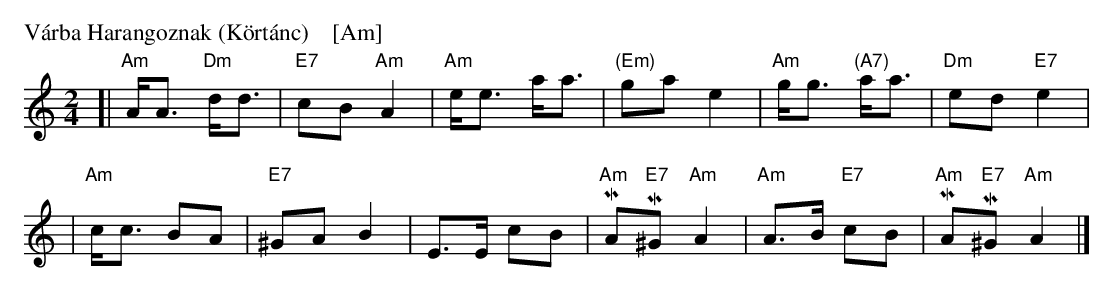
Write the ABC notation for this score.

X:1
P: V\'arba Harangoznak (K\"ort\'anc)    [Am]
M: 2/4
L: 1/8
K: Am
[| "Am"A<A "Dm"d<d | "E7"cB "Am"A2 \
| "Am"e<e a<a | "(Em)"ga e2 \
| "Am"g<g "(A7)"a<a | "Dm"ed "E7"e2 |
|  "Am"c<c BA | "E7"^GA B2 \
| E>E cB | "Am"MA"E7"M^G "Am"A2 \
| "Am"A>B "E7"cB | "Am"MA"E7"M^G "Am"A2 |]
